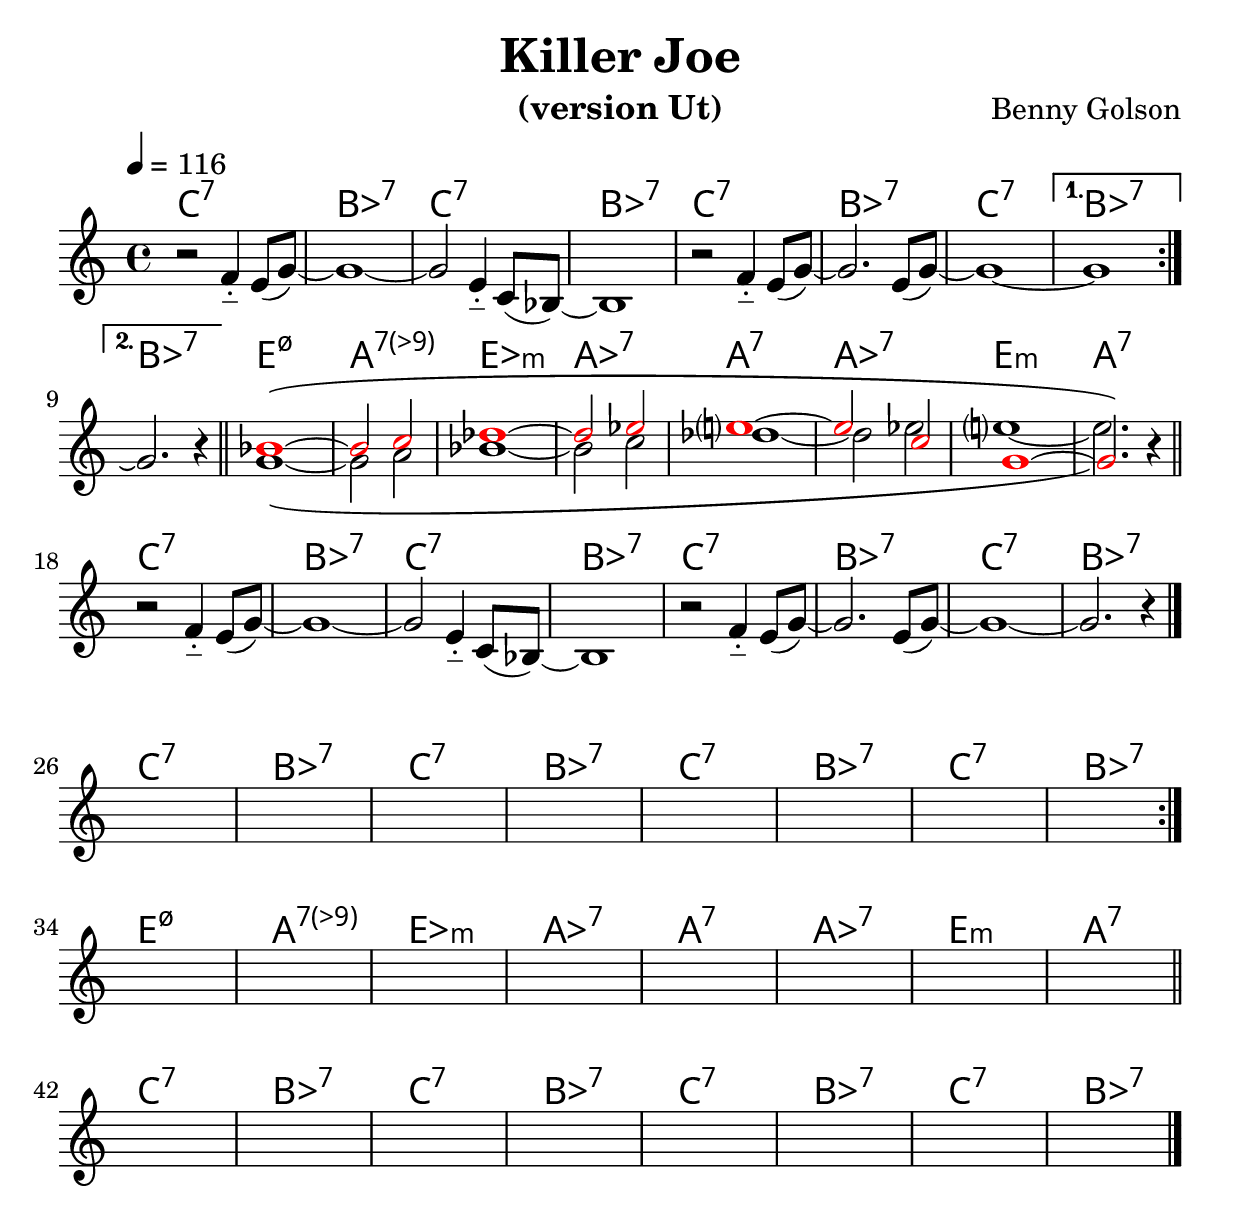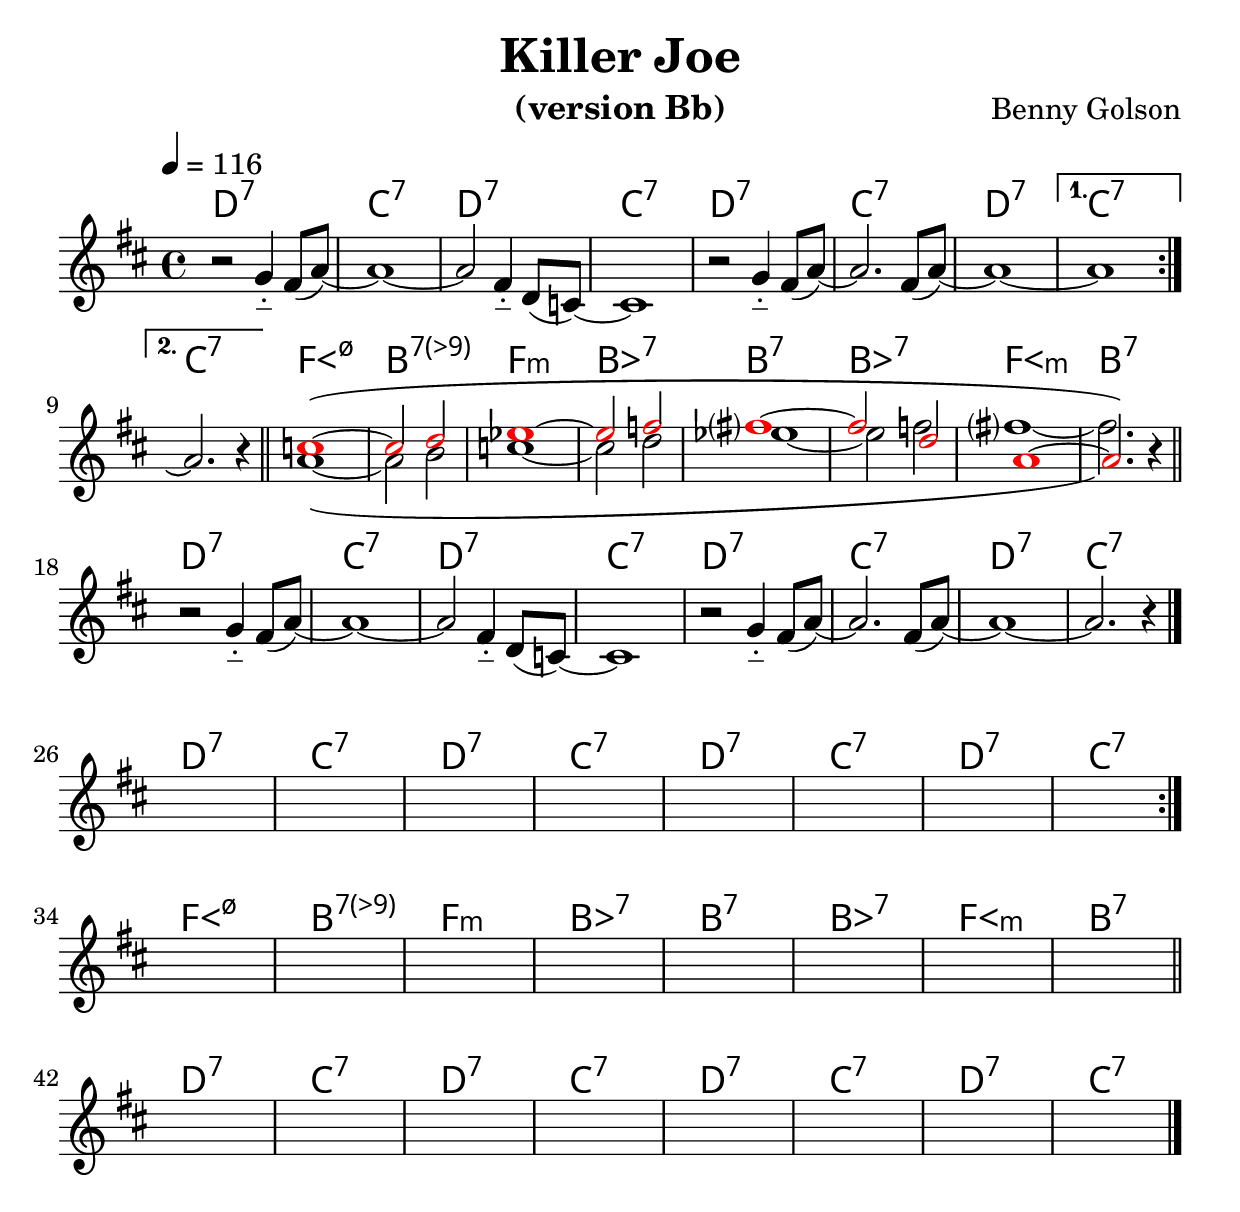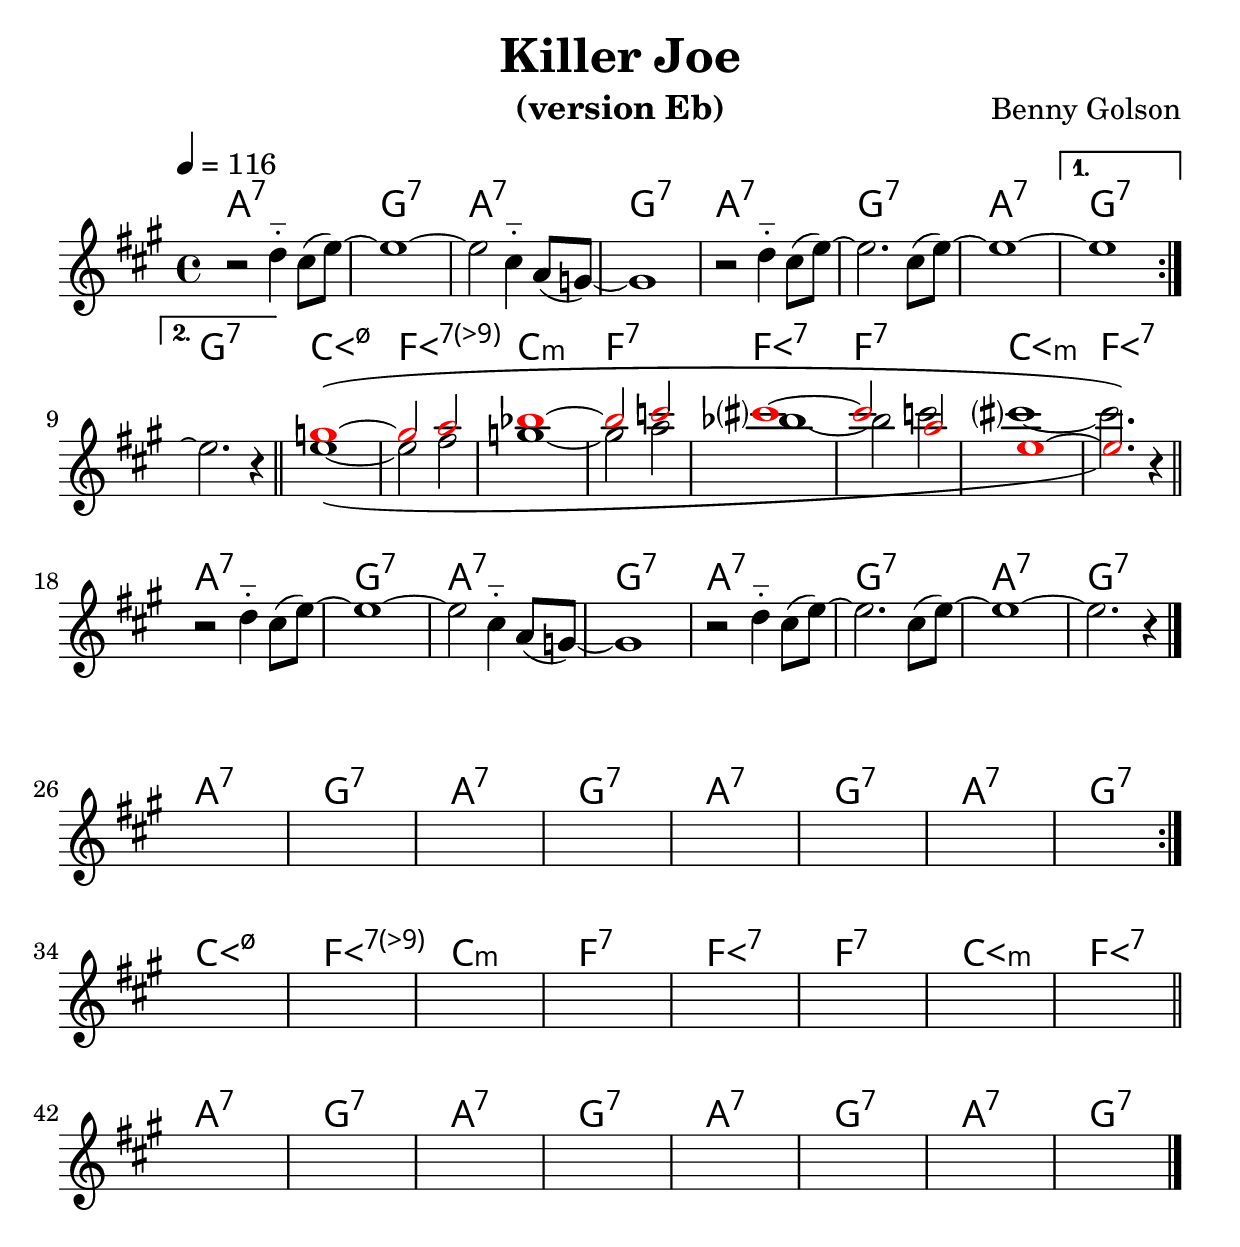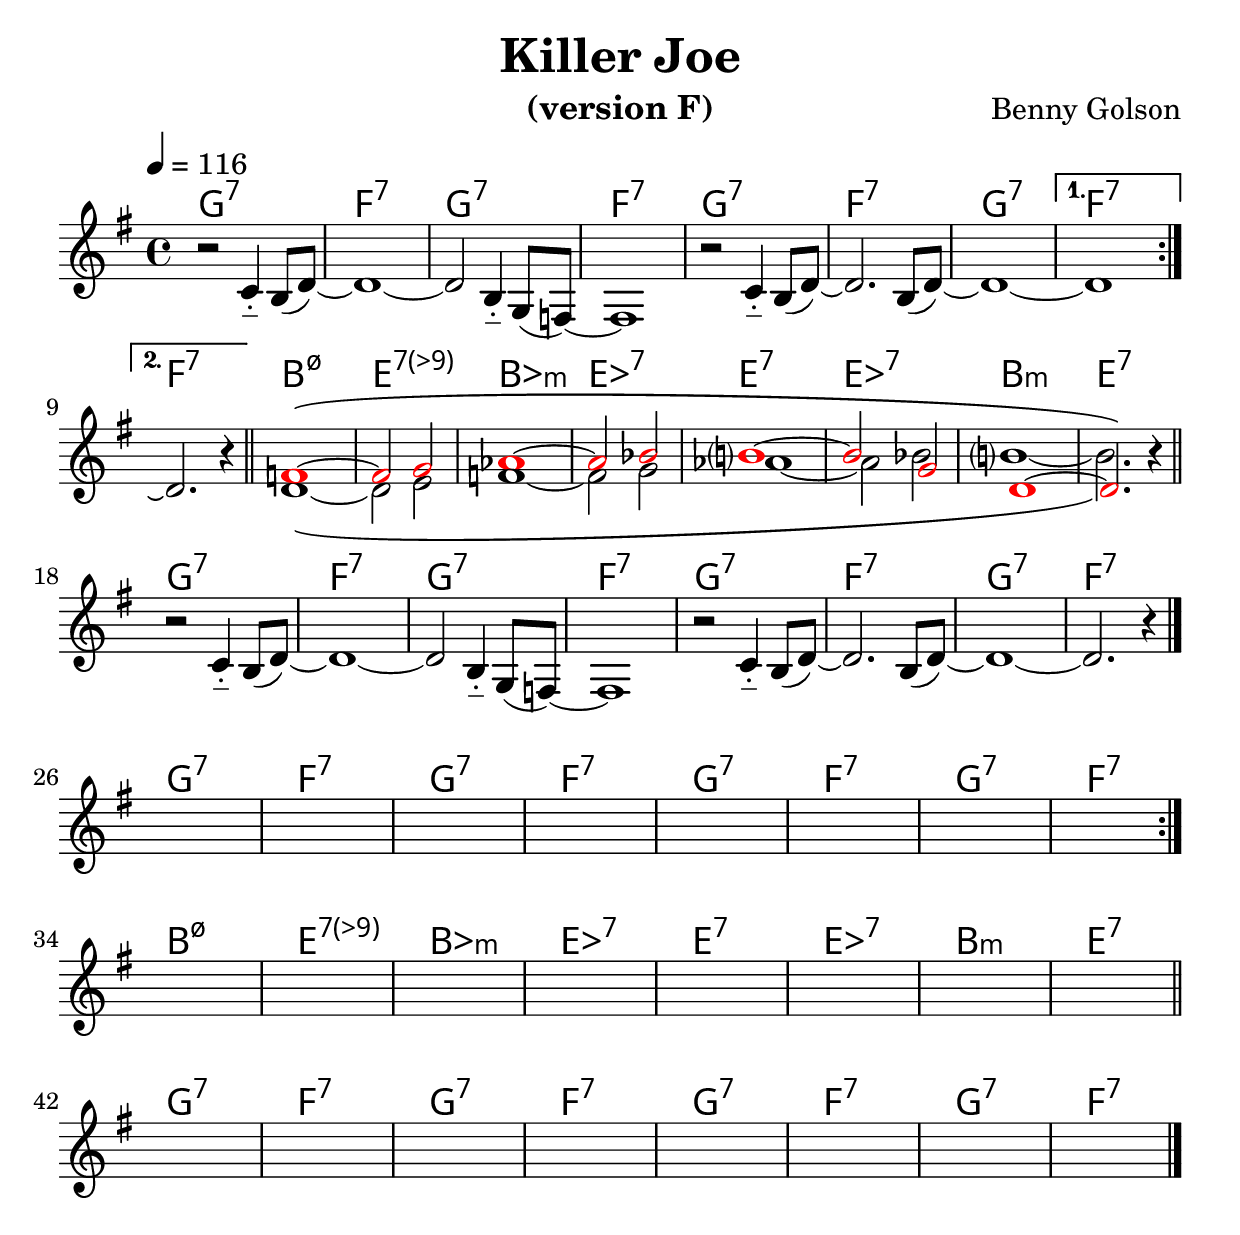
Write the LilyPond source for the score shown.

% Created on Mon Sep 20 15:23:38 CEST 2010
\version "2.22.0"

#(set-global-staff-size 26)
#(set-default-paper-size "a4")

\include "utils/AccordsJazzDefs.ly"

\paper { indent = 0\cm} 

\header {
	title = "Killer Joe" 
 	composer = "Benny Golson"
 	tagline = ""

}


accords = \chords {
	\repeat volta 2 {
	c1:7 bes:7 c1:7 bes:7 c1:7 bes:7 c1:7}
	\alternative {{bes:7}{bes:7}}
	e:m7.5- a:7.9- es:m aes:7 a:7 aes:7 e:m a:7 
	c1:7 bes:7 c1:7 bes:7 c1:7 bes:7 c1:7 bes:7
	\repeat volta 2 {
	c1:7 bes:7 c1:7 bes:7 c1:7 bes:7 c1:7 bes:7}
	e:m7.5- a:7.9- es:m aes:7 a:7 aes:7 e:m a:7 
	c1:7 bes:7 c1:7 bes:7 c1:7 bes:7 c1:7 bes:7
	%c1:m7.5+.9+ % un accord
	%es:m7 % un deuxiÃ¨me
}

staffViolon = \new Staff {
	\time 4/4
	\tempo 4 = 116 
	\set Staff.midiInstrument = "trumpet"
	\key c \major
	\clef treble
	\accidentalStyle modern-cautionary
	\relative c' { 	
 % Type notes here 
\compressEmptyMeasures
\set Timing.beamExceptions = #'()
\repeat volta 2 {r2 f4-_ e8( g)~ g1~ g2 e4-_ c8( bes)~ bes1
r2 f'4-_ e8( g)~ g2. e8( g)~ g1~}
\alternative {{g1}{g2.-\repeatTie r4}}
\bar "||"
<<
	\override NoteHead.color = #red
	{bes1~\( bes2 c des1~ des2 es e1~ e2 c g1~ g2.\)}\\
	\override NoteHead.color = #black
	{g1~\( g2 a bes1~ bes2 c des1~ des2 es e1~ e2.\)}
>>
r4
\bar "||"
r2 f,4-_ e8( g)~ g1~ g2 e4-_ c8( bes)~ bes1
r2 f'4-_ e8( g)~ g2. e8( g)~ g1~ g2. r4 \bar "|."
\break
\mark \markup { \column % vspace avant solos si besoin
  { " " 
    " " 
    " "
  " "
  " "}
 } 
 \repeat volta 2 {s1 s s s s s s s}
 \break
s s s s s s s s
 \bar "||" 
\break  s s s s s s s s \bar "|."
	}
}

theme = \staffViolon

\include "utils/books.ly"

